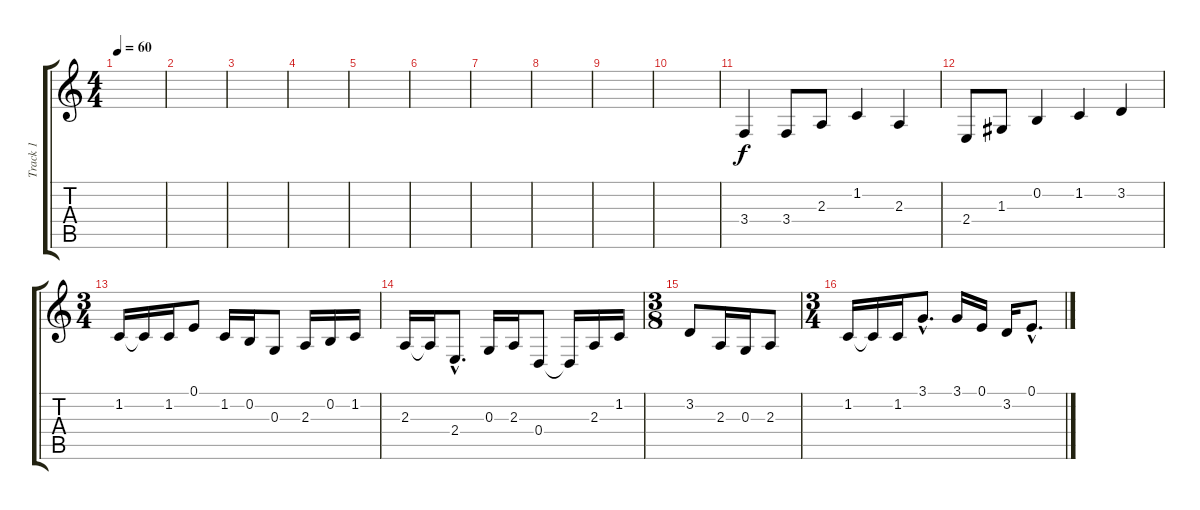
\track ("Track 1" "Track 1") {instrument violin}
\staff {score tabs}
\tuning (E4 B3 G3 D3 A2 E2) {hide}
\ts (4 4)
\tempo 60
\clef g2
\ks c
|
|
|
|
|
|
|
|
|
|
3.4.4 3.4.8 2.3.8 1.2.4 2.3.4 |
2.4.8 1.3.8 0.2.4 1.2.4 3.2.4 |
\ts (3 4)
1.2.16 1.2{t}.16 1.2.16 0.1.8 1.2.16 0.2.16 0.3.8 2.3.16 0.2.16 1.2.16 |
2.3.16 2.3{t}.16 2.4{hac}.8{d} 0.3.16 2.3.16 0.4.8 0.4{t}.16 2.3.16 1.2.16 |
\ts (3 8)
3.2.8 2.3.16 0.3.16 2.3.8 |
\ts (3 4)
1.2.16 1.2{t}.16 1.2.16 3.1{hac}.8{d} 3.1.16 0.1.16 3.2.16 0.1{hac}.8{d}
